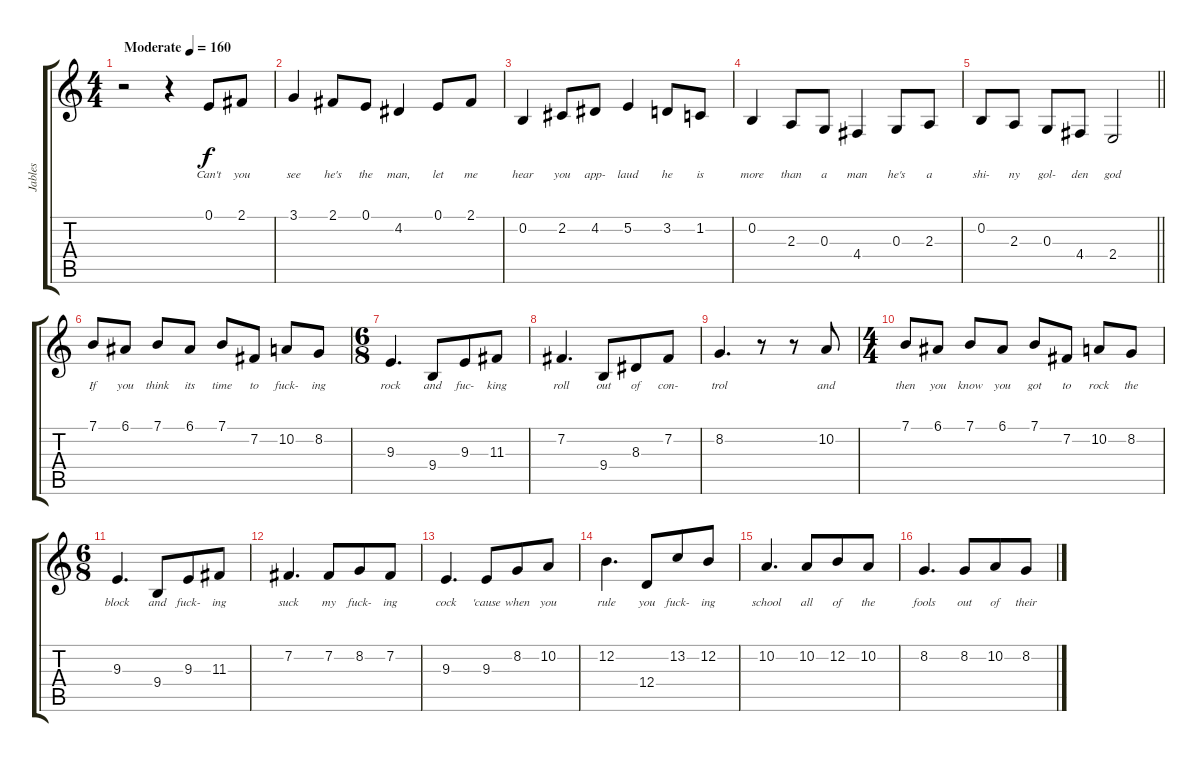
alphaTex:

\track ("Jables" "Jables") {instrument tenorsax}
\staff {score tabs}
\tuning (E4 B3 G3 D3 A2 E2) {hide}
\ts (4 4)
\tempo (160 "Moderate")
\clef g2
\ks c
r.2{dy f instrument tenorsax} r.4 0.1.8{lyrics (0 "Can't") lyrics (1 "") lyrics (2 "") lyrics (3 "") lyrics (4 "")} 2.1.8{lyrics (0 "you") lyrics (1 "") lyrics (2 "") lyrics (3 "") lyrics (4 "")} |
3.1.4{lyrics (0 "see") lyrics (1 "") lyrics (2 "") lyrics (3 "") lyrics (4 "")} 2.1.8{lyrics (0 "he's") lyrics (1 "") lyrics (2 "") lyrics (3 "") lyrics (4 "")} 0.1.8{lyrics (0 "the") lyrics (1 "") lyrics (2 "") lyrics (3 "") lyrics (4 "")} 4.2.4{lyrics (0 "man,") lyrics (1 "") lyrics (2 "") lyrics (3 "") lyrics (4 "")} 0.1.8{lyrics (0 "let") lyrics (1 "") lyrics (2 "") lyrics (3 "") lyrics (4 "")} 2.1.8{lyrics (0 "me") lyrics (1 "") lyrics (2 "") lyrics (3 "") lyrics (4 "")} |
0.2.4{lyrics (0 "hear") lyrics (1 "") lyrics (2 "") lyrics (3 "") lyrics (4 "")} 2.2.8{lyrics (0 "you") lyrics (1 "") lyrics (2 "") lyrics (3 "") lyrics (4 "")} 4.2.8{lyrics (0 "app-") lyrics (1 "") lyrics (2 "") lyrics (3 "") lyrics (4 "")} 5.2.4{lyrics (0 "laud") lyrics (1 "") lyrics (2 "") lyrics (3 "") lyrics (4 "")} 3.2.8{lyrics (0 "he") lyrics (1 "") lyrics (2 "") lyrics (3 "") lyrics (4 "")} 1.2.8{lyrics (0 "is") lyrics (1 "") lyrics (2 "") lyrics (3 "") lyrics (4 "")} |
0.2.4{lyrics (0 "more") lyrics (1 "") lyrics (2 "") lyrics (3 "") lyrics (4 "")} 2.3.8{lyrics (0 "than") lyrics (1 "") lyrics (2 "") lyrics (3 "") lyrics (4 "")} 0.3.8{lyrics (0 "a") lyrics (1 "") lyrics (2 "") lyrics (3 "") lyrics (4 "")} 4.4.4{lyrics (0 "man") lyrics (1 "") lyrics (2 "") lyrics (3 "") lyrics (4 "")} 0.3.8{lyrics (0 "he's") lyrics (1 "") lyrics (2 "") lyrics (3 "") lyrics (4 "")} 2.3.8{lyrics (0 "a") lyrics (1 "") lyrics (2 "") lyrics (3 "") lyrics (4 "")} |
\barLineRight lightlight
0.2.8{lyrics (0 "shi-") lyrics (1 "") lyrics (2 "") lyrics (3 "") lyrics (4 "")} 2.3.8{lyrics (0 "ny") lyrics (1 "") lyrics (2 "") lyrics (3 "") lyrics (4 "")} 0.3.8{lyrics (0 "gol-") lyrics (1 "") lyrics (2 "") lyrics (3 "") lyrics (4 "")} 4.4.8{lyrics (0 "den") lyrics (1 "") lyrics (2 "") lyrics (3 "") lyrics (4 "")} 2.4.2{lyrics (0 "god") lyrics (1 "") lyrics (2 "") lyrics (3 "") lyrics (4 "")} |
7.1.8{lyrics (0 "If") lyrics (1 "") lyrics (2 "") lyrics (3 "") lyrics (4 "")} 6.1.8{lyrics (0 "you") lyrics (1 "") lyrics (2 "") lyrics (3 "") lyrics (4 "")} 7.1.8{lyrics (0 "think") lyrics (1 "") lyrics (2 "") lyrics (3 "") lyrics (4 "")} 6.1.8{lyrics (0 "its") lyrics (1 "") lyrics (2 "") lyrics (3 "") lyrics (4 "")} 7.1.8{lyrics (0 "time") lyrics (1 "") lyrics (2 "") lyrics (3 "") lyrics (4 "")} 7.2.8{lyrics (0 "to") lyrics (1 "") lyrics (2 "") lyrics (3 "") lyrics (4 "")} 10.2.8{lyrics (0 "fuck-") lyrics (1 "") lyrics (2 "") lyrics (3 "") lyrics (4 "")} 8.2.8{lyrics (0 "ing") lyrics (1 "") lyrics (2 "") lyrics (3 "") lyrics (4 "")} |
\ts (6 8)
9.3.4{d lyrics (0 "rock") lyrics (1 "") lyrics (2 "") lyrics (3 "") lyrics (4 "")} 9.4.8{lyrics (0 "and") lyrics (1 "") lyrics (2 "") lyrics (3 "") lyrics (4 "")} 9.3.8{lyrics (0 "fuc-") lyrics (1 "") lyrics (2 "") lyrics (3 "") lyrics (4 "")} 11.3.8{lyrics (0 "king") lyrics (1 "") lyrics (2 "") lyrics (3 "") lyrics (4 "")} |
7.2.4{d lyrics (0 "roll") lyrics (1 "") lyrics (2 "") lyrics (3 "") lyrics (4 "")} 9.4.8{lyrics (0 "out") lyrics (1 "") lyrics (2 "") lyrics (3 "") lyrics (4 "")} 8.3.8{lyrics (0 "of") lyrics (1 "") lyrics (2 "") lyrics (3 "") lyrics (4 "")} 7.2.8{lyrics (0 "con-") lyrics (1 "") lyrics (2 "") lyrics (3 "") lyrics (4 "")} |
8.2.4{d lyrics (0 "trol") lyrics (1 "") lyrics (2 "") lyrics (3 "") lyrics (4 "")} r.8 r.8 10.2.8{lyrics (0 "and") lyrics (1 "") lyrics (2 "") lyrics (3 "") lyrics (4 "")} |
\ts (4 4)
7.1.8{lyrics (0 "then") lyrics (1 "") lyrics (2 "") lyrics (3 "") lyrics (4 "")} 6.1.8{lyrics (0 "you") lyrics (1 "") lyrics (2 "") lyrics (3 "") lyrics (4 "")} 7.1.8{lyrics (0 "know") lyrics (1 "") lyrics (2 "") lyrics (3 "") lyrics (4 "")} 6.1.8{lyrics (0 "you") lyrics (1 "") lyrics (2 "") lyrics (3 "") lyrics (4 "")} 7.1.8{lyrics (0 "got") lyrics (1 "") lyrics (2 "") lyrics (3 "") lyrics (4 "")} 7.2.8{lyrics (0 "to") lyrics (1 "") lyrics (2 "") lyrics (3 "") lyrics (4 "")} 10.2.8{lyrics (0 "rock") lyrics (1 "") lyrics (2 "") lyrics (3 "") lyrics (4 "")} 8.2.8{lyrics (0 "the") lyrics (1 "") lyrics (2 "") lyrics (3 "") lyrics (4 "")} |
\ts (6 8)
9.3.4{d lyrics (0 "block") lyrics (1 "") lyrics (2 "") lyrics (3 "") lyrics (4 "")} 9.4.8{lyrics (0 "and") lyrics (1 "") lyrics (2 "") lyrics (3 "") lyrics (4 "")} 9.3.8{lyrics (0 "fuck-") lyrics (1 "") lyrics (2 "") lyrics (3 "") lyrics (4 "")} 11.3.8{lyrics (0 "ing") lyrics (1 "") lyrics (2 "") lyrics (3 "") lyrics (4 "")} |
7.2.4{d lyrics (0 "suck") lyrics (1 "") lyrics (2 "") lyrics (3 "") lyrics (4 "")} 7.2.8{lyrics (0 "my") lyrics (1 "") lyrics (2 "") lyrics (3 "") lyrics (4 "")} 8.2.8{lyrics (0 "fuck-") lyrics (1 "") lyrics (2 "") lyrics (3 "") lyrics (4 "")} 7.2.8{lyrics (0 "ing") lyrics (1 "") lyrics (2 "") lyrics (3 "") lyrics (4 "")} |
9.3.4{d lyrics (0 "cock") lyrics (1 "") lyrics (2 "") lyrics (3 "") lyrics (4 "")} 9.3.8{lyrics (0 "'cause") lyrics (1 "") lyrics (2 "") lyrics (3 "") lyrics (4 "")} 8.2.8{lyrics (0 "when") lyrics (1 "") lyrics (2 "") lyrics (3 "") lyrics (4 "")} 10.2.8{lyrics (0 "you") lyrics (1 "") lyrics (2 "") lyrics (3 "") lyrics (4 "")} |
12.2.4{d lyrics (0 "rule") lyrics (1 "") lyrics (2 "") lyrics (3 "") lyrics (4 "")} 12.4.8{lyrics (0 "you") lyrics (1 "") lyrics (2 "") lyrics (3 "") lyrics (4 "")} 13.2.8{lyrics (0 "fuck-") lyrics (1 "") lyrics (2 "") lyrics (3 "") lyrics (4 "")} 12.2.8{lyrics (0 "ing") lyrics (1 "") lyrics (2 "") lyrics (3 "") lyrics (4 "")} |
10.2.4{d lyrics (0 "school") lyrics (1 "") lyrics (2 "") lyrics (3 "") lyrics (4 "")} 10.2.8{lyrics (0 "all") lyrics (1 "") lyrics (2 "") lyrics (3 "") lyrics (4 "")} 12.2.8{lyrics (0 "of") lyrics (1 "") lyrics (2 "") lyrics (3 "") lyrics (4 "")} 10.2.8{lyrics (0 "the") lyrics (1 "") lyrics (2 "") lyrics (3 "") lyrics (4 "")} |
8.2.4{d lyrics (0 "fools") lyrics (1 "") lyrics (2 "") lyrics (3 "") lyrics (4 "")} 8.2.8{lyrics (0 "out") lyrics (1 "") lyrics (2 "") lyrics (3 "") lyrics (4 "")} 10.2.8{lyrics (0 "of") lyrics (1 "") lyrics (2 "") lyrics (3 "") lyrics (4 "")} 8.2.8{lyrics (0 "their") lyrics (1 "") lyrics (2 "") lyrics (3 "") lyrics (4 "")}
